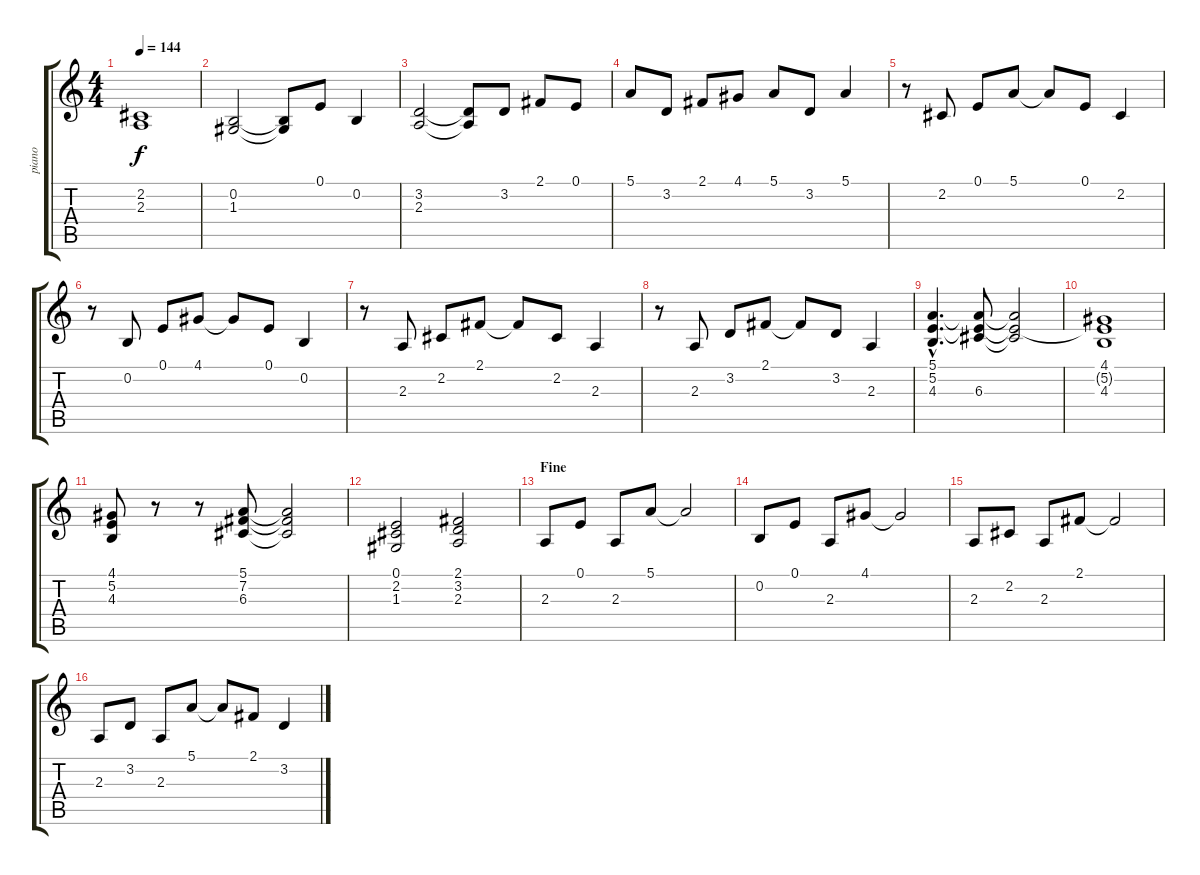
\track ("piano" "piano") {instrument electricgrandpiano}
\staff {score tabs}
\tuning (E4 B3 G3 D3 A2 E2) {hide}
\ts (4 4)
\tempo 144
\clef g2
\ks c
(2.2 2.3).1{dy f} |
(0.2 1.3).2 (0.2{t} 1.3{t}).8 0.1.8 0.2.4 |
(3.2 2.3).2 (3.2{t} 2.3{t}).8 3.2.8 2.1.8 0.1.8 |
5.1.8 3.2.8 2.1.8 4.1.8 5.1.8 3.2.8 5.1.4 |
r.8 2.2.8 0.1.8 5.1.8 5.1{t}.8 0.1.8 2.2.4 |
r.8 0.2.8 0.1.8 4.1.8 4.1{t}.8 0.1.8 0.2.4 |
r.8 2.3.8 2.2.8 2.1.8 2.1{t}.8 2.2.8 2.3.4 |
r.8 2.3.8 3.2.8 2.1.8 2.1{t}.8 3.2.8 2.3.4 |
(5.1{hac} 5.2{hac} 4.3{hac}).4{d} (5.1{t} 5.2{t} 6.3).8 (5.1{t} 5.2{t} 6.3{t}).2 |
(4.1 5.2{t} 4.3).1 |
(4.1 5.2 4.3).8 r.8 r.8 (5.1 7.2 6.3).8 (5.1{t} 7.2{t} 6.3{t}).2 |
(0.1 2.2 1.3).2 (2.1 3.2 2.3).2 |
\section ("" "Fine")
2.3.8 0.1.8 2.3.8 5.1.8 5.1{t}.2 |
0.2.8 0.1.8 2.3.8 4.1.8 4.1{t}.2 |
2.3.8 2.2.8 2.3.8 2.1.8 2.1{t}.2 |
2.3.8 3.2.8 2.3.8 5.1.8 5.1{t}.8 2.1.8 3.2.4
